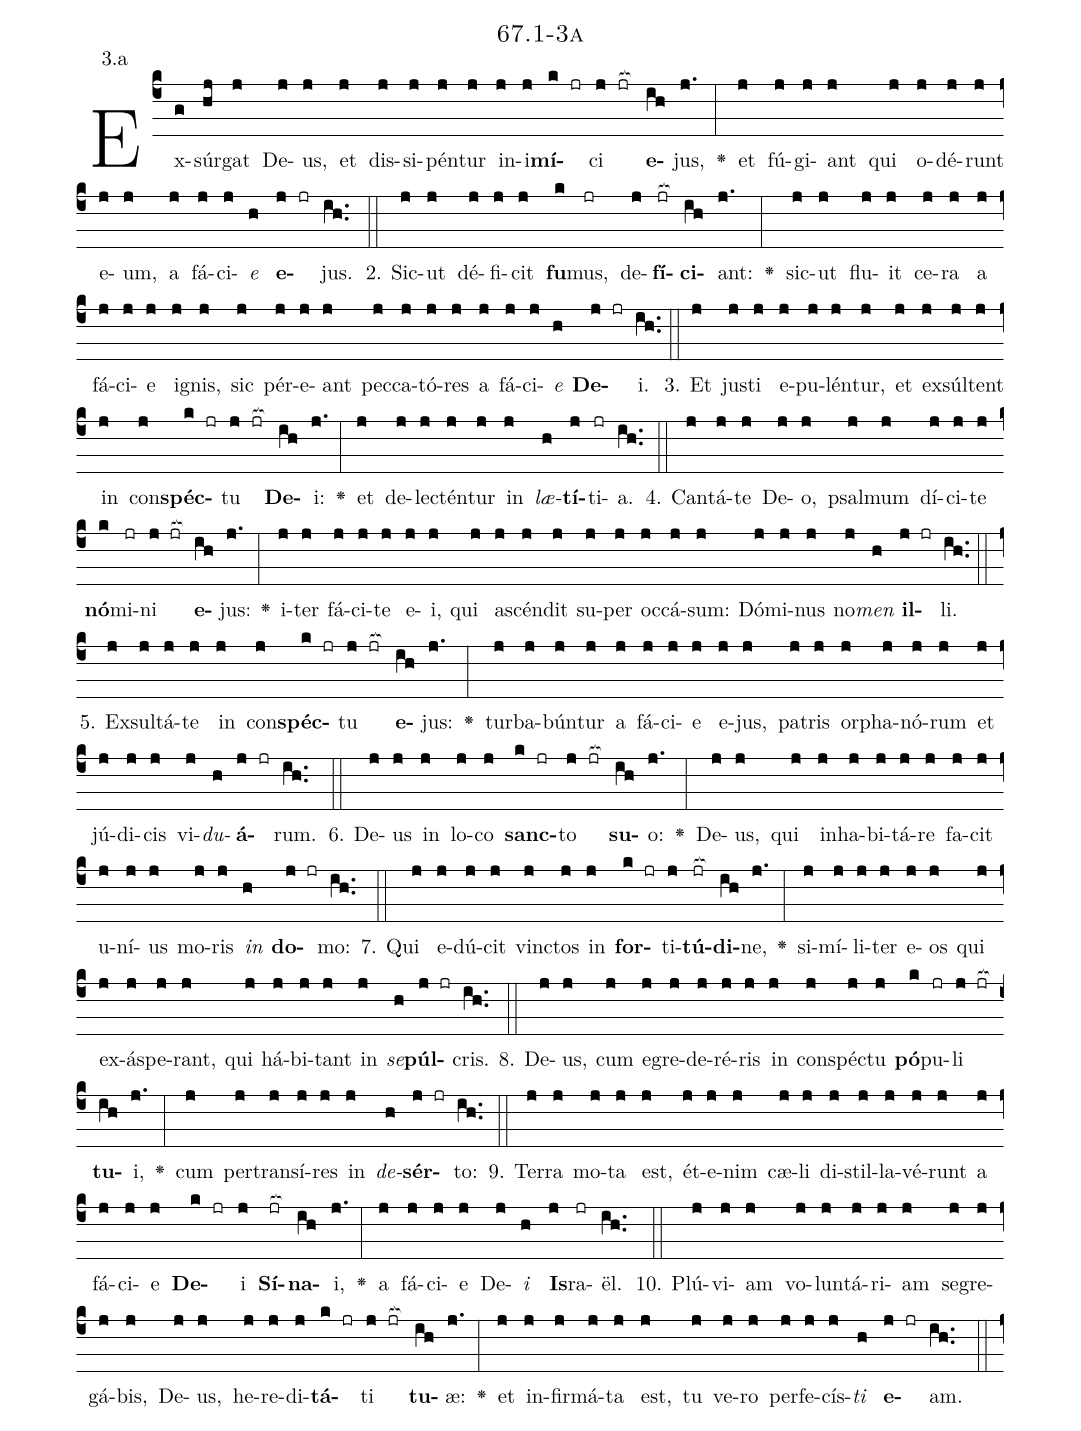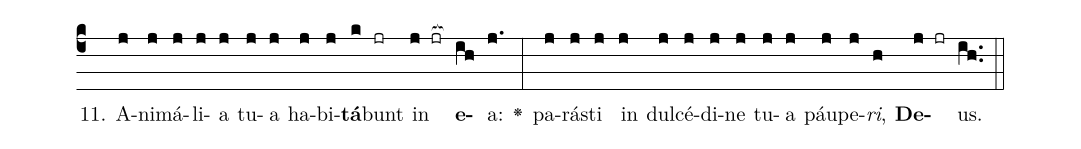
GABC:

name: 67.1-3a;
annotation: 3.a;
%%
(c4)Ex(g)súr(hj)gat(j) De(j)us,(j) et(j) dis(j)si(j)pén(j)tur(j) in(j)i(j)<b>mí</b>(k jr)ci(j jr[ocb:1{]) <b>e</b>(ih[ocb:0}])jus,(j.) <v>\greheightstar</v>(:) et(j) fú(j)gi(j)ant(j) qui(j) o(j)dé(j)runt(j) e(j)um,(j) a(j) fá(j)ci(j)<i>e</i>(h) <b>e</b>(j jr)jus.(ih..) (::)
2. Sic(j)ut(j) dé(j)fi(j)cit(j) <b>fu</b>(k)mus,(jr) de(j)<b>fí</b>(jr[ocb:1{])<b>ci</b>(ih[ocb:0}])ant:(j.) <v>\greheightstar</v>(:) sic(j)ut(j) flu(j)it(j) ce(j)ra(j) a(j) fá(j)ci(j)e(j) i(j)gnis,(j) sic(j) pér(j)e(j)ant(j) pec(j)ca(j)tó(j)res(j) a(j) fá(j)ci(j)<i>e</i>(h) <b>De</b>(j jr)i.(ih..) (::)
3. Et(j) jus(j)ti(j) e(j)pu(j)lén(j)tur,(j) et(j) ex(j)súl(j)tent(j) in(j) con(j)<b>spéc</b>(k jr)tu(j jr[ocb:1{]) <b>De</b>(ih[ocb:0}])i:(j.) <v>\greheightstar</v>(:) et(j) de(j)lec(j)tén(j)tur(j) in(j) <i>læ</i>(h)<b>tí</b>(j)ti(jr)a.(ih..) (::)
4. Can(j)tá(j)te(j) De(j)o,(j) psal(j)mum(j) dí(j)ci(j)te(j) <b>nó</b>(k)mi(jr)ni(j jr[ocb:1{]) <b>e</b>(ih[ocb:0}])jus:(j.) <v>\greheightstar</v>(:) i(j)ter(j) fá(j)ci(j)te(j) e(j)i,(j) qui(j) a(j)scén(j)dit(j) su(j)per(j) oc(j)cá(j)sum:(j) Dó(j)mi(j)nus(j) no(j)<i>men</i>(h) <b>il</b>(j jr)li.(ih..) (::)
5. Ex(j)sul(j)tá(j)te(j) in(j) con(j)<b>spéc</b>(k jr)tu(j jr[ocb:1{]) <b>e</b>(ih[ocb:0}])jus:(j.) <v>\greheightstar</v>(:) tur(j)ba(j)bún(j)tur(j) a(j) fá(j)ci(j)e(j) e(j)jus,(j) pa(j)tris(j) or(j)pha(j)nó(j)rum(j) et(j) jú(j)di(j)cis(j) vi(j)<i>du</i>(h)<b>á</b>(j jr)rum.(ih..) (::)
6. De(j)us(j) in(j) lo(j)co(j) <b>sanc</b>(k jr)to(j jr[ocb:1{]) <b>su</b>(ih[ocb:0}])o:(j.) <v>\greheightstar</v>(:) De(j)us,(j) qui(j) in(j)ha(j)bi(j)tá(j)re(j) fa(j)cit(j) u(j)ní(j)us(j) mo(j)ris(j) <i>in</i>(h) <b>do</b>(j jr)mo:(ih..) (::)
7. Qui(j) e(j)dú(j)cit(j) vinc(j)tos(j) in(j) <b>for</b>(k jr)ti(j)<b>tú</b>(jr[ocb:1{])<b>di</b>(ih[ocb:0}])ne,(j.) <v>\greheightstar</v>(:) si(j)mí(j)li(j)ter(j) e(j)os(j) qui(j) ex(j)ás(j)pe(j)rant,(j) qui(j) há(j)bi(j)tant(j) in(j) <i>se</i>(h)<b>púl</b>(j jr)cris.(ih..) (::)
8. De(j)us,(j) cum(j) e(j)gre(j)de(j)ré(j)ris(j) in(j) con(j)spéc(j)tu(j) <b>pó</b>(k)pu(jr)li(j jr[ocb:1{]) <b>tu</b>(ih[ocb:0}])i,(j.) <v>\greheightstar</v>(:) cum(j) per(j)trans(j)í(j)res(j) in(j) <i>de</i>(h)<b>sér</b>(j jr)to:(ih..) (::)
9. Ter(j)ra(j) mo(j)ta(j) est,(j) ét(j)e(j)nim(j) cæ(j)li(j) di(j)stil(j)la(j)vé(j)runt(j) a(j) fá(j)ci(j)e(j) <b>De</b>(k jr)i(j) <b>Sí</b>(jr[ocb:1{])<b>na</b>(ih[ocb:0}])i,(j.) <v>\greheightstar</v>(:) a(j) fá(j)ci(j)e(j) De(j)<i>i</i>(h) <b>Is</b>(j)ra(jr)ël.(ih..) (::)
10. Plú(j)vi(j)am(j) vo(j)lun(j)tá(j)ri(j)am(j) se(j)gre(j)gá(j)bis,(j) De(j)us,(j) he(j)re(j)di(j)<b>tá</b>(k jr)ti(j jr[ocb:1{]) <b>tu</b>(ih[ocb:0}])æ:(j.) <v>\greheightstar</v>(:) et(j) in(j)fir(j)má(j)ta(j) est,(j) tu(j) ve(j)ro(j) per(j)fe(j)cís(j)<i>ti</i>(h) <b>e</b>(j jr)am.(ih..) (::)
11. A(j)ni(j)má(j)li(j)a(j) tu(j)a(j) ha(j)bi(j)<b>tá</b>(k)bunt(jr) in(j jr[ocb:1{]) <b>e</b>(ih[ocb:0}])a:(j.) <v>\greheightstar</v>(:) pa(j)rás(j)ti(j) in(j) dul(j)cé(j)di(j)ne(j) tu(j)a(j) páu(j)pe(j)<i>ri</i>,(h) <b>De</b>(j jr)us.(ih..) (::)
